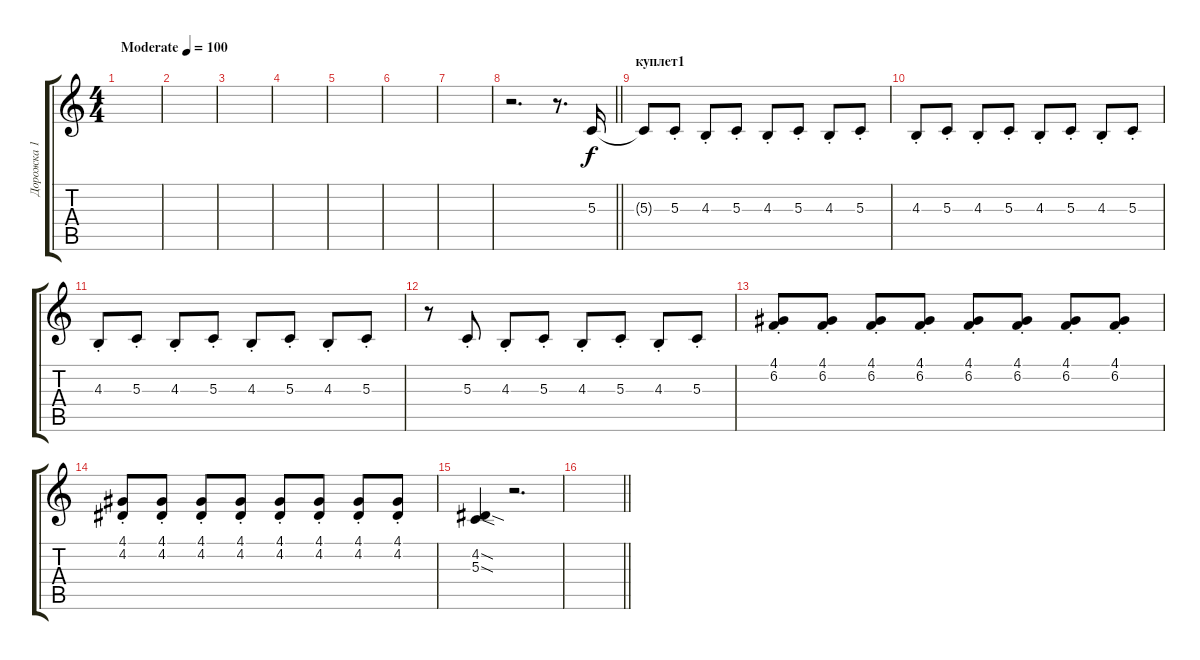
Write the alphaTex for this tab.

\track ("Дорожка 1" "Дорожка 1") {instrument trumpet}
\staff {score tabs}
\tuning (E4 B3 G3 D3 A2 E2) {hide}
\ts (4 4)
\tempo (100 "Moderate")
\clef g2
\ks c
|
|
|
|
|
|
|
\barLineRight lightlight
r.2{d} r.8{d} 5.3.16 |
\section ("" "куплет1")
5.3{t}.8 5.3{st}.8 4.3{st}.8 5.3{st}.8 4.3{st}.8 5.3{st}.8 4.3{st}.8 5.3{st}.8 |
4.3{st}.8 5.3{st}.8 4.3{st}.8 5.3{st}.8 4.3{st}.8 5.3{st}.8 4.3{st}.8 5.3{st}.8 |
4.3{st}.8 5.3{st}.8 4.3{st}.8 5.3{st}.8 4.3{st}.8 5.3{st}.8 4.3{st}.8 5.3{st}.8 |
r.8 5.3{st}.8 4.3{st}.8 5.3{st}.8 4.3{st}.8 5.3{st}.8 4.3{st}.8 5.3{st}.8 |
(4.1{st} 6.2{st}).8 (4.1{st} 6.2{st}).8 (4.1{st} 6.2{st}).8 (4.1{st} 6.2{st}).8 (4.1{st} 6.2{st}).8 (4.1{st} 6.2{st}).8 (4.1{st} 6.2{st}).8 (4.1{st} 6.2{st}).8 |
(4.1{st} 4.2{st}).8 (4.1{st} 4.2{st}).8 (4.1{st} 4.2{st}).8 (4.1{st} 4.2{st}).8 (4.1{st} 4.2{st}).8 (4.1{st} 4.2{st}).8 (4.1{st} 4.2{st}).8 (4.1{st} 4.2{st}).8 |
(4.2{sod} 5.3{sod}).4 r.2{d} |
\barLineRight lightlight
